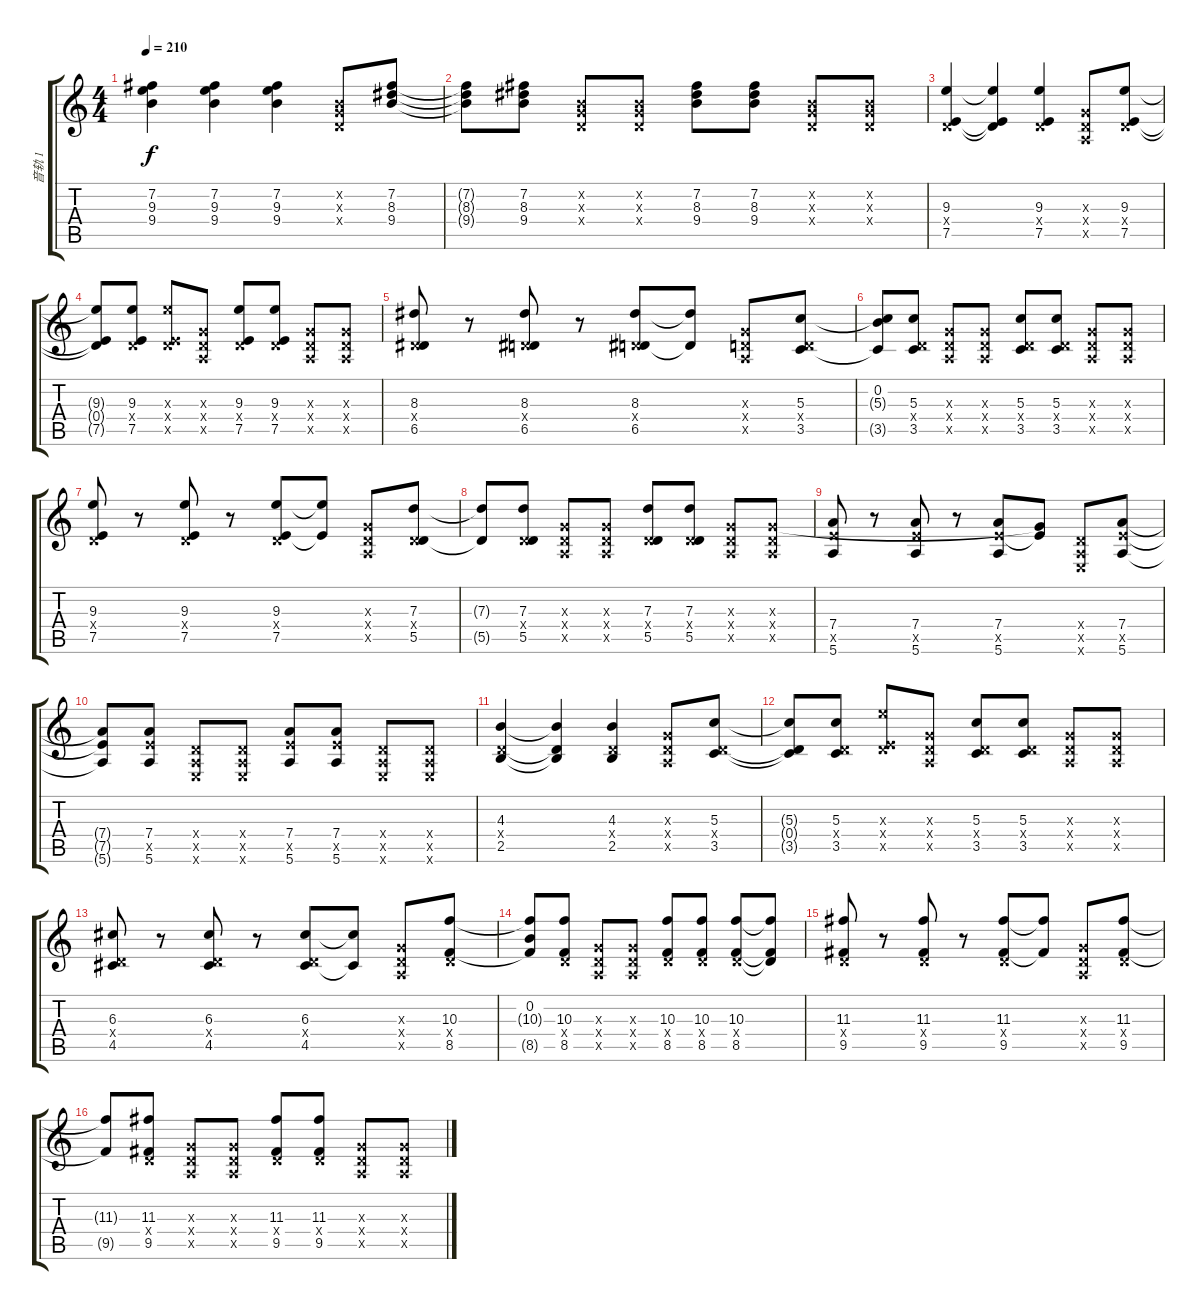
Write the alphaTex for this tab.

\track ("音轨 1" "音轨 1") {instrument overdrivenguitar}
\staff {score tabs}
\tuning (E4 B3 G3 D3 A2 E2) {hide}
\ts (4 4)
\tempo 210
\clef g2
\ks c
(7.2 9.3 9.4).4{dy f} (7.2 9.3 9.4).4 (7.2 9.3 9.4).4 (0.2{x} 0.3{x} 0.4{x}).8 (7.2 8.3 9.4).8 |
(7.2{t} 8.3{t} 9.4{t}).8 (7.2 8.3 9.4).8 (0.2{x} 0.3{x} 0.4{x}).8 (0.2{x} 0.3{x} 0.4{x}).8 (7.2 8.3 9.4).8 (7.2 8.3 9.4).8 (0.2{x} 0.3{x} 0.4{x}).8 (0.2{x} 0.3{x} 0.4{x}).8 |
(9.3 0.4{x} 7.5).4 (9.3{t} 0.4{t} 7.5{t}).4 (9.3 0.4{x} 7.5).4 (0.3{x} 0.4{x} 0.5{x}).8 (9.3 0.4{x} 7.5).8 |
(9.3{t} 0.4{t} 7.5{t}).8 (9.3 0.4{x} 7.5).8 (9.3{x} 0.4{x} 7.5{x}).8 (0.3{x} 0.4{x} 0.5{x}).8 (9.3 0.4{x} 7.5).8 (9.3 0.4{x} 7.5).8 (0.3{x} 0.4{x} 0.5{x}).8 (0.3{x} 0.4{x} 0.5{x}).8 |
(8.3 0.4{x} 6.5).8 r.8 (8.3 0.4{x} 6.5).8 r.8 (8.3 0.4{x} 6.5).8 (8.3{t} 6.5{t}).8 (0.3{x} 0.4{x} 0.5{x}).8 (5.3 0.4{x} 3.5).8 |
(0.2 5.3{t} 3.5{t}).8 (5.3 0.4{x} 3.5).8 (0.3{x} 0.4{x} 0.5{x}).8 (0.3{x} 0.4{x} 0.5{x}).8 (5.3 0.4{x} 3.5).8 (5.3 0.4{x} 3.5).8 (0.3{x} 0.4{x} 0.5{x}).8 (0.3{x} 0.4{x} 0.5{x}).8 |
(9.3 0.4{x} 7.5).8 r.8 (9.3 0.4{x} 7.5).8 r.8 (9.3 0.4{x} 7.5).8 (9.3{t} 7.5{t}).8 (0.3{x} 0.4{x} 0.5{x}).8 (7.3 0.4{x} 5.5).8 |
(7.3{t} 5.5{t}).8 (7.3 0.4{x} 5.5).8 (0.3{x} 0.4{x} 0.5{x}).8 (0.3{x} 0.4{x} 0.5{x}).8 (7.3 0.4{x} 5.5).8 (7.3 0.4{x} 5.5).8 (0.3{x} 0.4{x} 0.5{x}).8 (0.3{x} 0.4{x} 0.5{x}).8 |
(7.4 7.5{x} 5.6).8 r.8 (7.4 7.5{x} 5.6).8 r.8 (7.4 7.5{x} 5.6).8 (0.3{t} 7.5{t}).8 (0.4{x} 0.5{x} 0.6{x}).8 (7.4 7.5{x} 5.6).8 |
(7.4{t} 7.5{t} 5.6{t}).8 (7.4 7.5{x} 5.6).8 (0.4{x} 0.5{x} 0.6{x}).8 (0.4{x} 0.5{x} 0.6{x}).8 (7.4 7.5{x} 5.6).8 (7.4 7.5{x} 5.6).8 (0.4{x} 0.5{x} 0.6{x}).8 (0.4{x} 0.5{x} 0.6{x}).8 |
(4.3 0.4{x} 2.5).4 (4.3{t} 0.4{t} 2.5{t}).4 (4.3 0.4{x} 2.5).4 (0.3{x} 0.4{x} 0.5{x}).8 (5.3 0.4{x} 3.5).8 |
(5.3{t} 0.4{t} 3.5{t}).8 (5.3 0.4{x} 3.5).8 (9.3{x} 0.4{x} 7.5{x}).8 (0.3{x} 0.4{x} 0.5{x}).8 (5.3 0.4{x} 3.5).8 (5.3 0.4{x} 3.5).8 (0.3{x} 0.4{x} 0.5{x}).8 (0.3{x} 0.4{x} 0.5{x}).8 |
(6.3 0.4{x} 4.5).8 r.8 (6.3 0.4{x} 4.5).8 r.8 (6.3 0.4{x} 4.5).8 (6.3{t} 4.5{t}).8 (0.3{x} 0.4{x} 0.5{x}).8 (10.3 0.4{x} 8.5).8 |
(0.2 10.3{t} 8.5{t}).8 (10.3 0.4{x} 8.5).8 (0.3{x} 0.4{x} 0.5{x}).8 (0.3{x} 0.4{x} 0.5{x}).8 (10.3 0.4{x} 8.5).8 (10.3 0.4{x} 8.5).8 (10.3 0.4{x} 8.5).8 (10.3{t} 0.4{t} 8.5{t}).8 |
(11.3 0.4{x} 9.5).8 r.8 (11.3 0.4{x} 9.5).8 r.8 (11.3 0.4{x} 9.5).8 (11.3{t} 9.5{t}).8 (0.3{x} 0.4{x} 0.5{x}).8 (11.3 0.4{x} 9.5).8 |
(11.3{t} 9.5{t}).8 (11.3 0.4{x} 9.5).8 (0.3{x} 0.4{x} 0.5{x}).8 (0.3{x} 0.4{x} 0.5{x}).8 (11.3 0.4{x} 9.5).8 (11.3 0.4{x} 9.5).8 (0.3{x} 0.4{x} 0.5{x}).8 (0.3{x} 0.4{x} 0.5{x}).8
